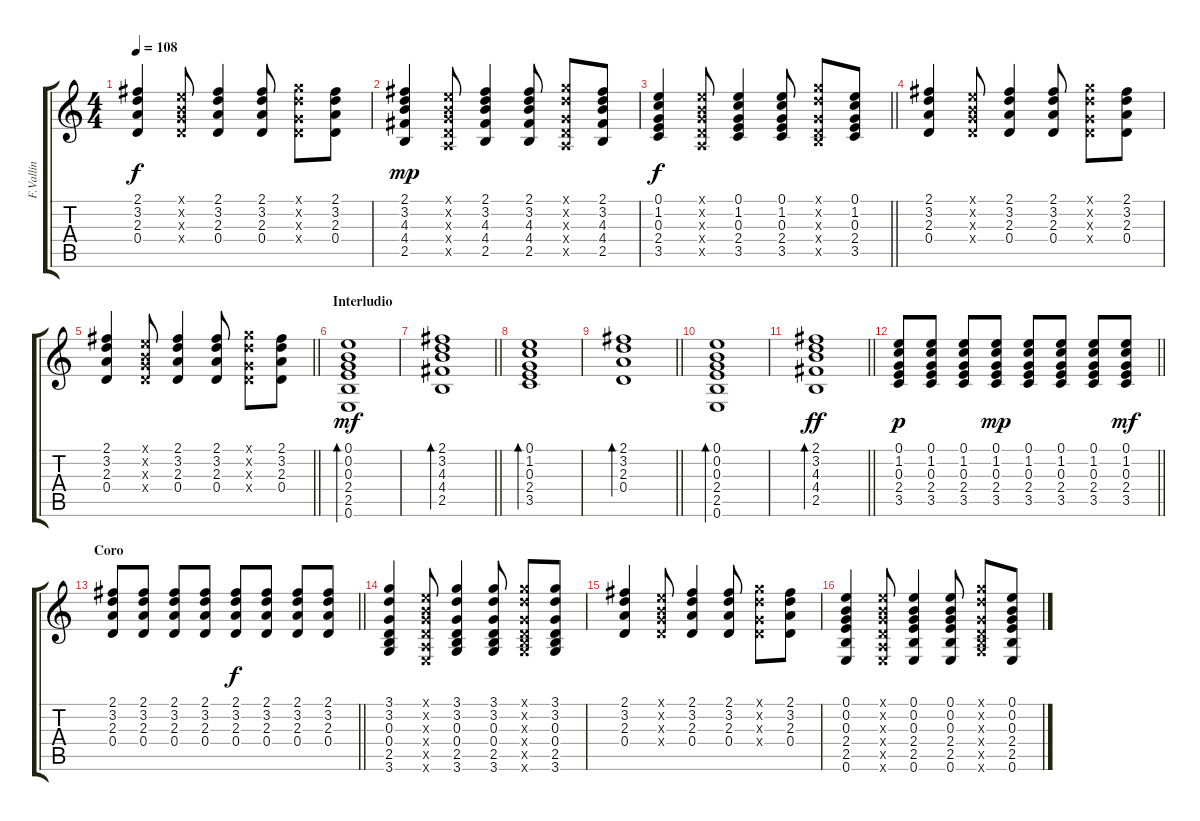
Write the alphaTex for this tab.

\track ("F.Vallín" "F.Vallín") {instrument acousticguitarsteel}
\staff {score tabs}
\tuning (E4 B3 G3 D3 A2 E2) {hide}
\ts (4 4)
\tempo 108
\clef g2
\ks c
(2.1 3.2 2.3 0.4).4{dy f} (0.1{x} 0.2{x} 0.3{x} 0.4{x}).8 (2.1 3.2 2.3 0.4).4 (2.1 3.2 2.3 0.4).8 (3.1{x} 3.2{x} 0.3{x} 0.4{x}).8 (2.1 3.2 2.3 0.4).8 |
(2.1 3.2 4.3 4.4 2.5).4{dy mp} (0.1{x} 0.2{x} 0.3{x} 0.4{x} 0.5{x}).8 (2.1 3.2 4.3 4.4 2.5).4 (2.1 3.2 4.3 4.4 2.5).8 (3.1{x} 3.2{x} 0.3{x} 0.4{x} 0.5{x}).8 (2.1 3.2 4.3 4.4 2.5).8 |
\barLineRight lightlight
(0.1 1.2 0.3 2.4 3.5).4{dy f} (0.1{x} 0.2{x} 0.3{x} 0.4{x} 0.5{x}).8 (0.1 1.2 0.3 2.4 3.5).4 (0.1 1.2 0.3 2.4 3.5).8 (3.1{x} 3.2{x} 0.3{x} 0.4{x} 2.5{x}).8 (0.1 1.2 0.3 2.4 3.5).8 |
(2.1 3.2 2.3 0.4).4 (0.1{x} 0.2{x} 0.3{x} 0.4{x}).8 (2.1 3.2 2.3 0.4).4 (2.1 3.2 2.3 0.4).8 (3.1{x} 3.2{x} 0.3{x} 0.4{x}).8 (2.1 3.2 2.3 0.4).8 |
\barLineRight lightlight
(2.1 3.2 2.3 0.4).4 (0.1{x} 0.2{x} 0.3{x} 0.4{x}).8 (2.1 3.2 2.3 0.4).4 (2.1 3.2 2.3 0.4).8 (3.1{x} 3.2{x} 0.3{x} 0.4{x}).8 (2.1 3.2 2.3 0.4).8 |
\section ("" "Interludio")
(0.1 0.2 0.3 2.4 2.5 0.6).1{bd 120 dy mf} |
\barLineRight lightlight
(2.1 3.2 4.3 4.4 2.5).1{bd 120} |
(0.1 1.2 0.3 2.4 3.5).1{bd 120} |
\barLineRight lightlight
(2.1 3.2 2.3 0.4).1{bd 120} |
(0.1 0.2 0.3 2.4 2.5 0.6).1{bd 120} |
\barLineRight lightlight
(2.1 3.2 4.3 4.4 2.5).1{bd 120 dy ff} |
\barLineRight lightlight
(0.1 1.2 0.3 2.4 3.5).8{dy p} (0.1 1.2 0.3 2.4 3.5).8 (0.1 1.2 0.3 2.4 3.5).8 (0.1 1.2 0.3 2.4 3.5).8{dy mp} (0.1 1.2 0.3 2.4 3.5).8 (0.1 1.2 0.3 2.4 3.5).8 (0.1 1.2 0.3 2.4 3.5).8 (0.1 1.2 0.3 2.4 3.5).8{dy mf} |
\section ("" "Coro")
\barLineRight lightlight
(2.1 3.2 2.3 0.4).8 (2.1 3.2 2.3 0.4).8 (2.1 3.2 2.3 0.4).8 (2.1 3.2 2.3 0.4).8 (2.1 3.2 2.3 0.4).8{dy f} (2.1 3.2 2.3 0.4).8 (2.1 3.2 2.3 0.4).8 (2.1 3.2 2.3 0.4).8 |
(3.1 3.2 0.3 0.4 2.5 3.6).4 (0.1{x} 0.2{x} 0.3{x} 0.4{x} 0.5{x} 0.6{x}).8 (3.1 3.2 0.3 0.4 2.5 3.6).4 (3.1 3.2 0.3 0.4 2.5 3.6).8 (3.1{x} 3.2{x} 0.3{x} 0.4{x} 2.5{x} 3.6{x}).8 (3.1 3.2 0.3 0.4 2.5 3.6).8 |
(2.1 3.2 2.3 0.4).4 (0.1{x} 0.2{x} 0.3{x} 0.4{x}).8 (2.1 3.2 2.3 0.4).4 (2.1 3.2 2.3 0.4).8 (3.1{x} 3.2{x} 0.3{x} 0.4{x}).8 (2.1 3.2 2.3 0.4).8 |
(0.1 0.2 0.3 2.4 2.5 0.6).4 (0.1{x} 0.2{x} 0.3{x} 0.4{x} 0.5{x} 0.6{x}).8 (0.1 0.2 0.3 2.4 2.5 0.6).4 (0.1 0.2 0.3 2.4 2.5 0.6).8 (3.1{x} 3.2{x} 0.3{x} 0.4{x} 2.5{x} 3.6{x}).8 (0.1 0.2 0.3 2.4 2.5 0.6).8
